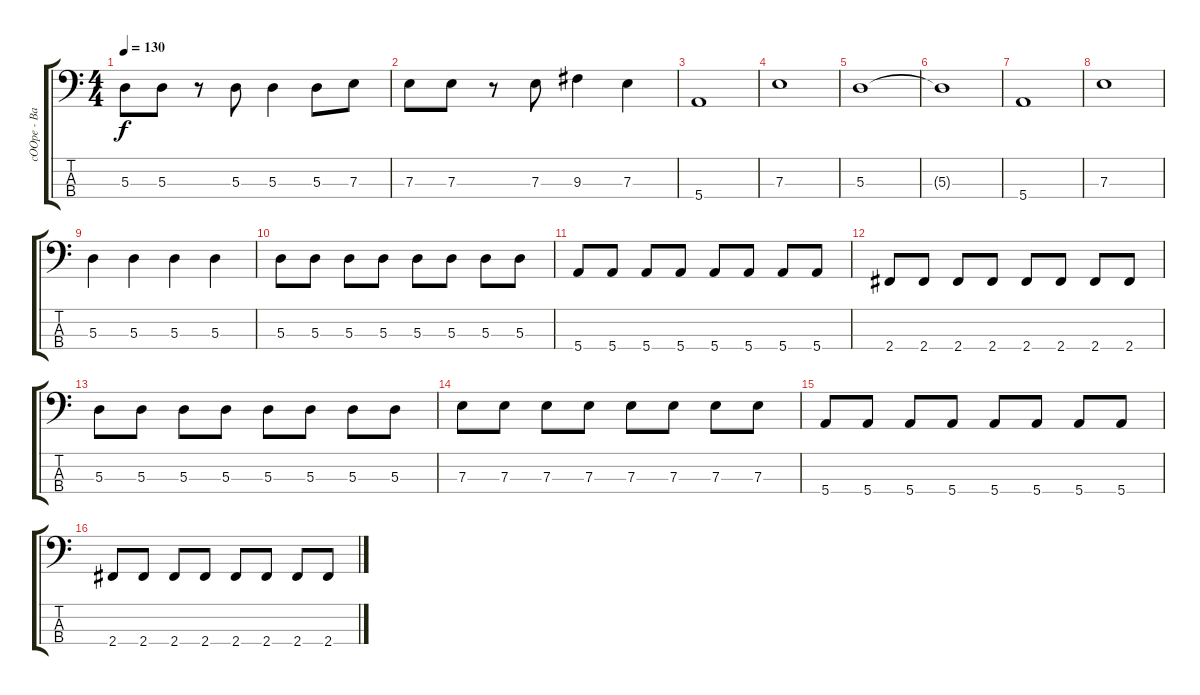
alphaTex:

\track ("cOOpe - Bass" "cOOpe - Ba") {instrument electricbassfinger}
\staff {score tabs}
\tuning (G2 D2 A1 E1) {hide}
\ts (4 4)
\tempo 130
\clef f4
\ks c
5.3.8{dy f} 5.3.8 r.8 5.3.8 5.3.4 5.3.8 7.3.8 |
7.3.8 7.3.8 r.8 7.3.8 9.3.4 7.3.4 |
5.4.1 |
7.3.1 |
5.3.1 |
5.3{t}.1 |
5.4.1 |
7.3.1 |
5.3.4 5.3.4 5.3.4 5.3.4 |
5.3.8 5.3.8 5.3.8 5.3.8 5.3.8 5.3.8 5.3.8 5.3.8 |
5.4.8 5.4.8 5.4.8 5.4.8 5.4.8 5.4.8 5.4.8 5.4.8 |
2.4.8 2.4.8 2.4.8 2.4.8 2.4.8 2.4.8 2.4.8 2.4.8 |
5.3.8 5.3.8 5.3.8 5.3.8 5.3.8 5.3.8 5.3.8 5.3.8 |
7.3.8 7.3.8 7.3.8 7.3.8 7.3.8 7.3.8 7.3.8 7.3.8 |
5.4.8 5.4.8 5.4.8 5.4.8 5.4.8 5.4.8 5.4.8 5.4.8 |
2.4.8 2.4.8 2.4.8 2.4.8 2.4.8 2.4.8 2.4.8 2.4.8
